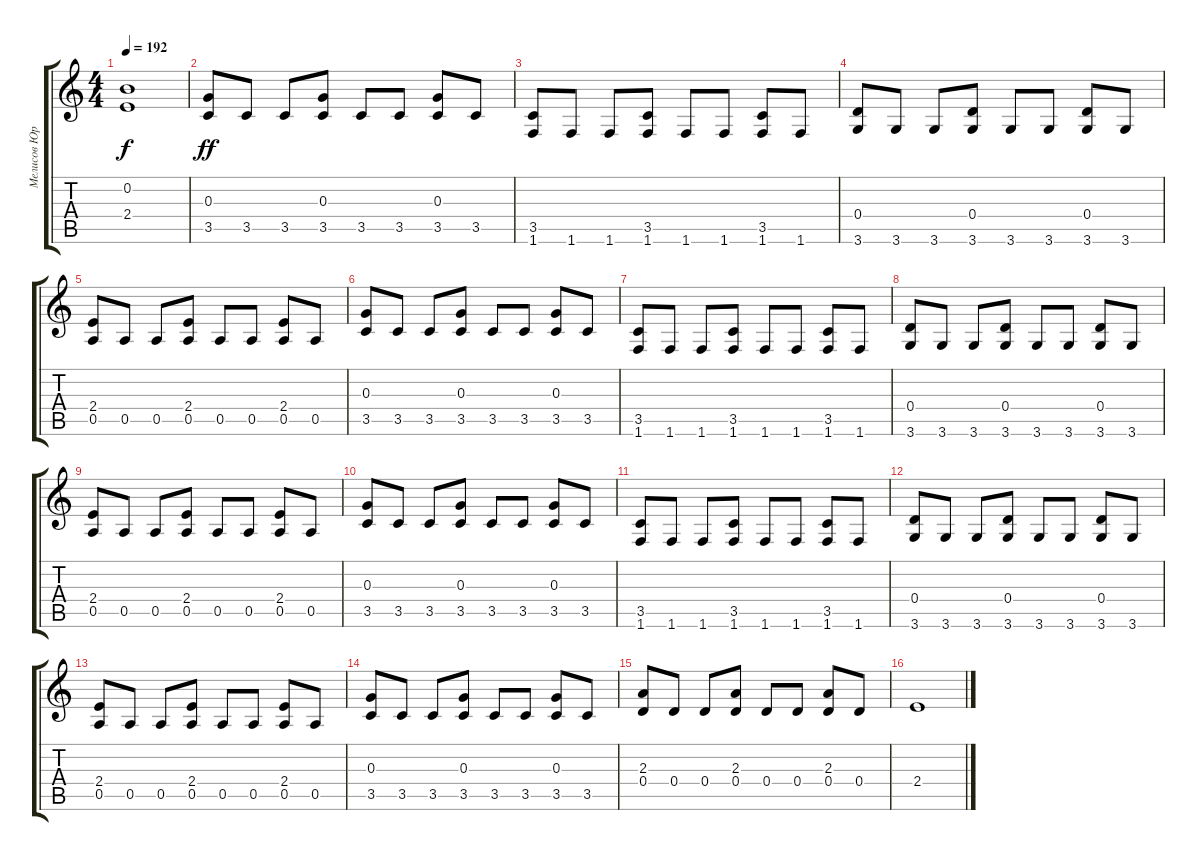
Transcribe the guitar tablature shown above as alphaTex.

\track ("Мелисов Юрий" "Мелисов Юр") {instrument distortionguitar}
\staff {score tabs}
\tuning (E4 B3 G3 D3 A2 E2) {hide}
\ts (4 4)
\tempo 192
\clef g2
\ks c
(0.2{t} 2.4{t}).1{dy f} |
(0.3 3.5).8{dy ff} 3.5.8 3.5.8 (0.3 3.5).8 3.5.8 3.5.8 (0.3 3.5).8 3.5.8 |
(3.5 1.6).8 1.6.8 1.6.8 (3.5 1.6).8 1.6.8 1.6.8 (3.5 1.6).8 1.6.8 |
(0.4 3.6).8 3.6.8 3.6.8 (0.4 3.6).8 3.6.8 3.6.8 (0.4 3.6).8 3.6.8 |
(2.4 0.5).8 0.5.8 0.5.8 (2.4 0.5).8 0.5.8 0.5.8 (2.4 0.5).8 0.5.8 |
(0.3 3.5).8 3.5.8 3.5.8 (0.3 3.5).8 3.5.8 3.5.8 (0.3 3.5).8 3.5.8 |
(3.5 1.6).8 1.6.8 1.6.8 (3.5 1.6).8 1.6.8 1.6.8 (3.5 1.6).8 1.6.8 |
(0.4 3.6).8 3.6.8 3.6.8 (0.4 3.6).8 3.6.8 3.6.8 (0.4 3.6).8 3.6.8 |
(2.4 0.5).8 0.5.8 0.5.8 (2.4 0.5).8 0.5.8 0.5.8 (2.4 0.5).8 0.5.8 |
(0.3 3.5).8 3.5.8 3.5.8 (0.3 3.5).8 3.5.8 3.5.8 (0.3 3.5).8 3.5.8 |
(3.5 1.6).8 1.6.8 1.6.8 (3.5 1.6).8 1.6.8 1.6.8 (3.5 1.6).8 1.6.8 |
(0.4 3.6).8 3.6.8 3.6.8 (0.4 3.6).8 3.6.8 3.6.8 (0.4 3.6).8 3.6.8 |
(2.4 0.5).8 0.5.8 0.5.8 (2.4 0.5).8 0.5.8 0.5.8 (2.4 0.5).8 0.5.8 |
(0.3 3.5).8 3.5.8 3.5.8 (0.3 3.5).8 3.5.8 3.5.8 (0.3 3.5).8 3.5.8 |
(2.3 0.4).8 0.4.8 0.4.8 (2.3 0.4).8 0.4.8 0.4.8 (2.3 0.4).8 0.4.8 |
2.4.1
